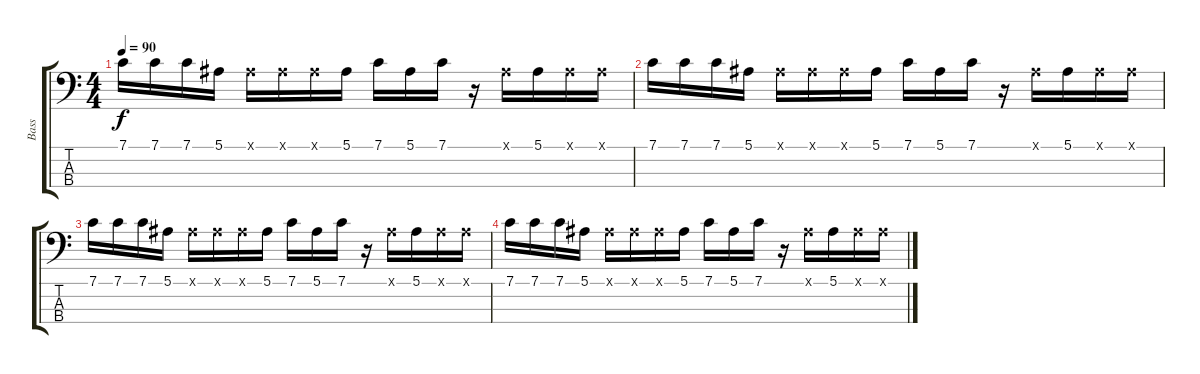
\track ("Bass" "Bass") {instrument electricbasspick}
\staff {score tabs}
\tuning (F2 C2 G1 C1) {hide}
\ts (4 4)
\tempo 90
\clef f4
\ks c
7.1.16{dy f} 7.1.16 7.1.16 5.1.16 5.1{x}.16 5.1{x}.16 5.1{x}.16 5.1.16 7.1.16 5.1.16 7.1.16 r.16 5.1{x}.16 5.1.16 5.1{x}.16 5.1{x}.16 |
7.1.16 7.1.16 7.1.16 5.1.16 5.1{x}.16 5.1{x}.16 5.1{x}.16 5.1.16 7.1.16 5.1.16 7.1.16 r.16 5.1{x}.16 5.1.16 5.1{x}.16 5.1{x}.16 |
7.1.16 7.1.16 7.1.16 5.1.16 5.1{x}.16 5.1{x}.16 5.1{x}.16 5.1.16 7.1.16 5.1.16 7.1.16 r.16 5.1{x}.16 5.1.16 5.1{x}.16 5.1{x}.16 |
7.1.16 7.1.16 7.1.16 5.1.16 5.1{x}.16 5.1{x}.16 5.1{x}.16 5.1.16 7.1.16 5.1.16 7.1.16 r.16 5.1{x}.16 5.1.16 5.1{x}.16 5.1{x}.16
